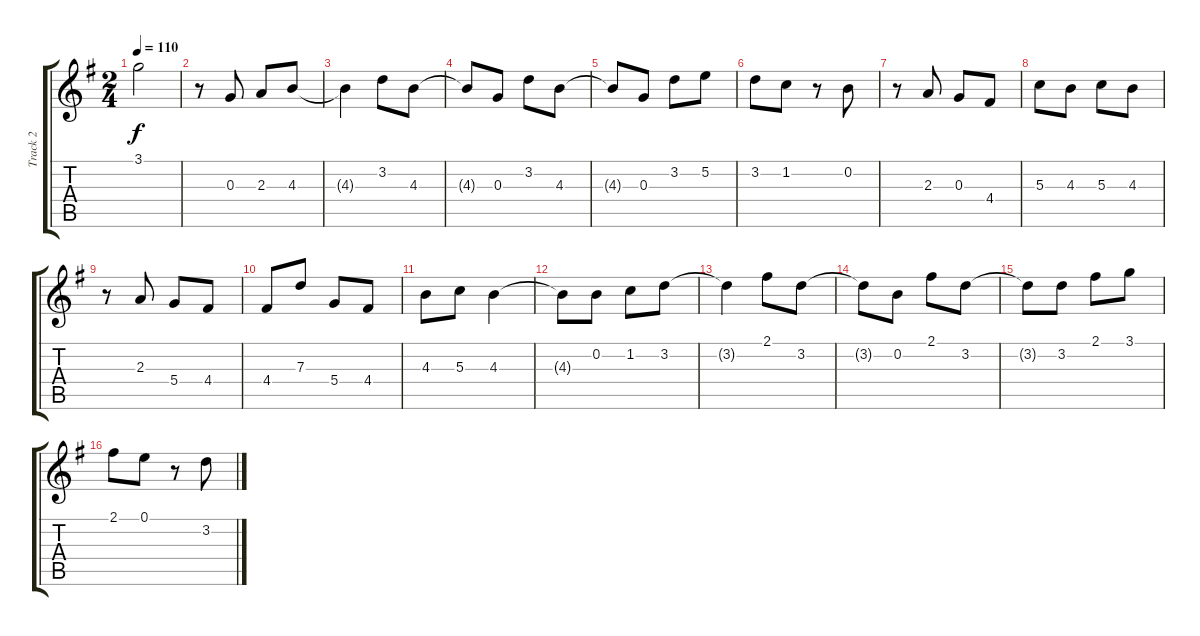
\track ("Track 2" "Track 2") {instrument acousticguitarnylon}
\staff {score tabs}
\tuning (E4 B3 G3 D3 A2 E2) {hide}
\ts (2 4)
\tempo 110
\clef g2
\ks g
3.1.2{dy f} |
r.8 0.3.8 2.3.8 4.3.8 |
4.3{t}.4 3.2.8 4.3.8 |
4.3{t}.8 0.3.8 3.2.8 4.3.8 |
4.3{t}.8 0.3.8 3.2.8 5.2.8 |
3.2.8 1.2.8 r.8 0.2.8 |
r.8 2.3.8 0.3.8 4.4.8 |
5.3.8 4.3.8 5.3.8 4.3.8 |
r.8 2.3.8 5.4.8 4.4.8 |
4.4.8 7.3.8 5.4.8 4.4.8 |
4.3.8 5.3.8 4.3.4 |
4.3{t}.8 0.2.8 1.2.8 3.2.8 |
3.2{t}.4 2.1.8 3.2.8 |
3.2{t}.8 0.2.8 2.1.8 3.2.8 |
3.2{t}.8 3.2.8 2.1.8 3.1.8 |
2.1.8 0.1.8 r.8 3.2.8
